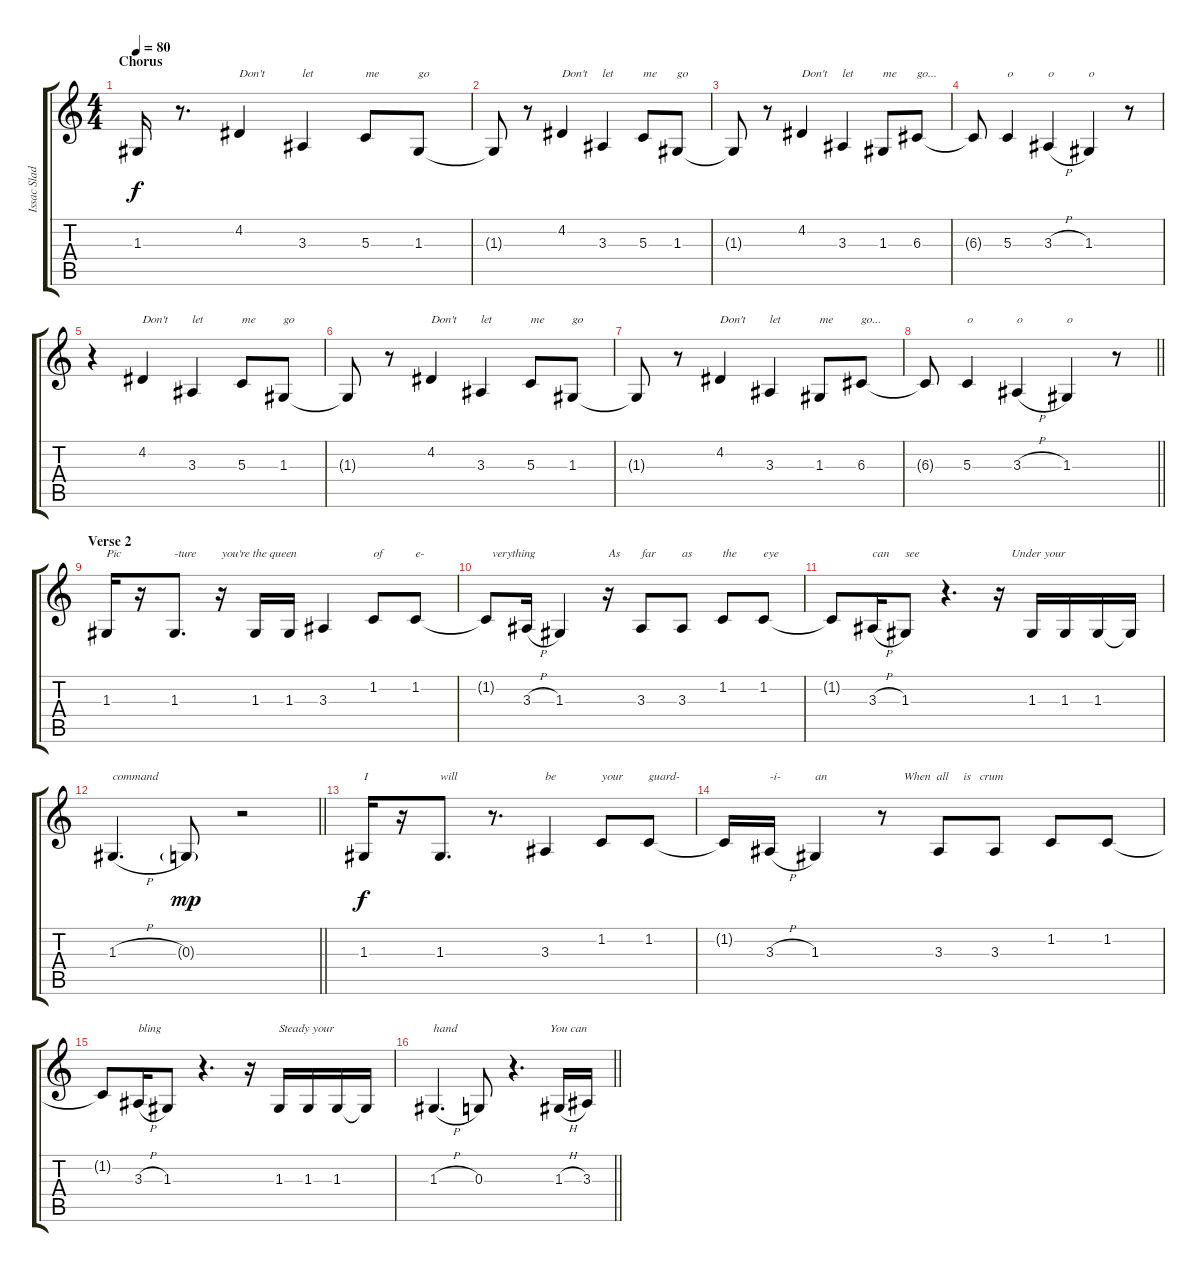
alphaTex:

\track ("Issac Slade" "Issac Slad") {instrument clarinet}
\staff {score tabs}
\tuning (E4 B3 G3 D3 A2 E2) {hide}
\ts (4 4)
\section ("" "Chorus")
\tempo 80
\clef g2
\ks c
1.3{t}.16{dy f} r.8{d} 4.2.4{txt "Don't"} 3.3.4{txt "let"} 5.3.8{txt "me"} 1.3.8{txt "go"} |
1.3{t}.8 r.8 4.2.4{txt "Don't"} 3.3.4{txt "let"} 5.3.8{txt "me"} 1.3.8{txt "go"} |
1.3{t}.8 r.8 4.2.4{txt "Don't"} 3.3.4{txt "let"} 1.3.8{txt "me"} 6.3.8{txt "go..."} |
6.3{t}.8 5.3.4{txt "o"} 3.3{h}.4{txt "o"} 1.3.4{txt "o"} r.8 |
r.4 4.2.4{txt "Don't"} 3.3.4{txt "let"} 5.3.8{txt "me"} 1.3.8{txt "go"} |
1.3{t}.8 r.8 4.2.4{txt "Don't"} 3.3.4{txt "let"} 5.3.8{txt "me"} 1.3.8{txt "go"} |
1.3{t}.8 r.8 4.2.4{txt "Don't"} 3.3.4{txt "let"} 1.3.8{txt "me"} 6.3.8{txt "go..."} |
\barLineRight lightlight
6.3{t}.8 5.3.4{txt "o"} 3.3{h}.4{txt "o"} 1.3.4{txt "o"} r.8 |
\section ("" "Verse 2")
1.3.16{txt "Pic"} r.16 1.3.8{d txt "-ture"} r.16{txt "you're the queen"} 1.3.16 1.3.16 3.3.4 1.2.8{txt "of"} 1.2.8{txt "e-"} |
1.2{t}.8{txt "  verything"} 3.3{h}.16 1.3.4 r.16{txt "As"} 3.3.8{txt "far"} 3.3.8{txt "as"} 1.2.8{txt "the"} 1.2.8{txt "eye"} |
1.2{t}.8 3.3{h}.16{txt "can"} 1.3.8{txt "see"} r.4{d} r.16{txt "    Under your"} 1.3.16 1.3.16 1.3.16 1.3{t}.16 |
\barLineRight lightlight
1.3{h}.4{d txt "command"} 0.3{g}.8{dy mp} r.2 |
1.3.16{txt "I" dy f} r.16 1.3.8{d txt "will"} r.8{d} 3.3.4{txt "be"} 1.2.8{txt "your"} 1.2.8{txt "guard-"} |
1.2{t}.16 3.3{h}.16{txt "-i-"} 1.3.4{txt "an"} r.8{txt "       When  all     is   crum"} 3.3.8 3.3.8 1.2.8 1.2.8 |
1.2{t}.8 3.3{h}.16{txt "bling"} 1.3.8 r.4{d} r.16 1.3.16{txt "Steady your"} 1.3.16 1.3.16 1.3{t}.16 |
\barLineRight lightlight
1.3{h}.4{d txt "hand"} 0.3.8 r.4{d txt "            You can "} 1.3{h}.16 3.3.16
